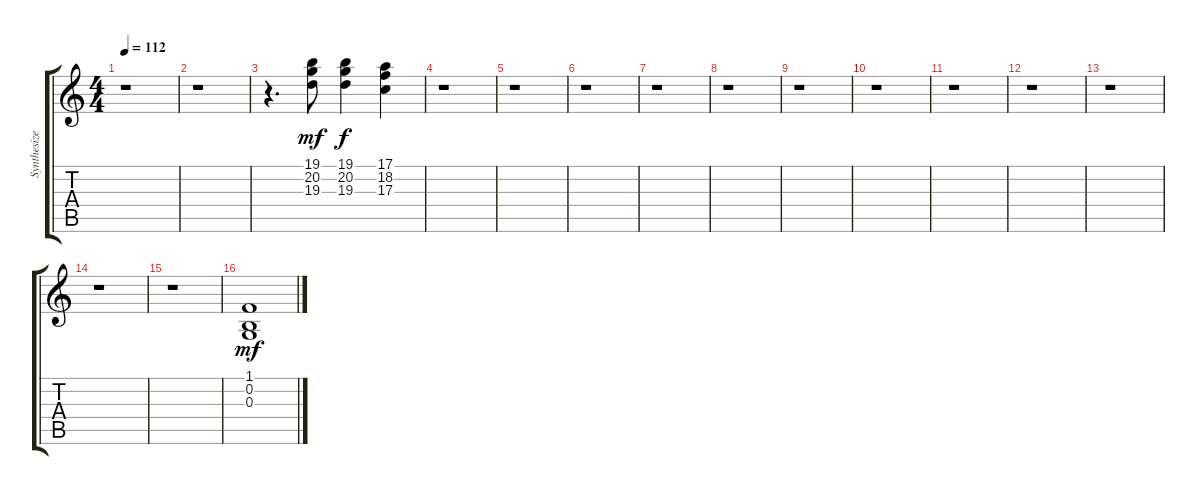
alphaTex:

\track ("Synthesizer II" "Synthesize") {instrument stringensemble2}
\staff {score tabs}
\tuning (E4 B3 G3 D3 A2 E2) {hide}
\ts (4 4)
\tempo 112
\clef g2
\ks c
r.1{dy mf} |
r.1 |
r.4{d volume 15 balance 8 instrument rockorgan} (19.1 20.2 19.3).8 (19.1 20.2 19.3).4{dy f} (17.1 18.2 17.3).4 |
r.1{volume 12 balance 4 instrument stringensemble2} |
r.1 |
r.1 |
r.1 |
r.1 |
r.1 |
r.1 |
r.1 |
r.1 |
r.1 |
r.1 |
r.1 |
(1.1 0.2 0.3).1{dy mf}
